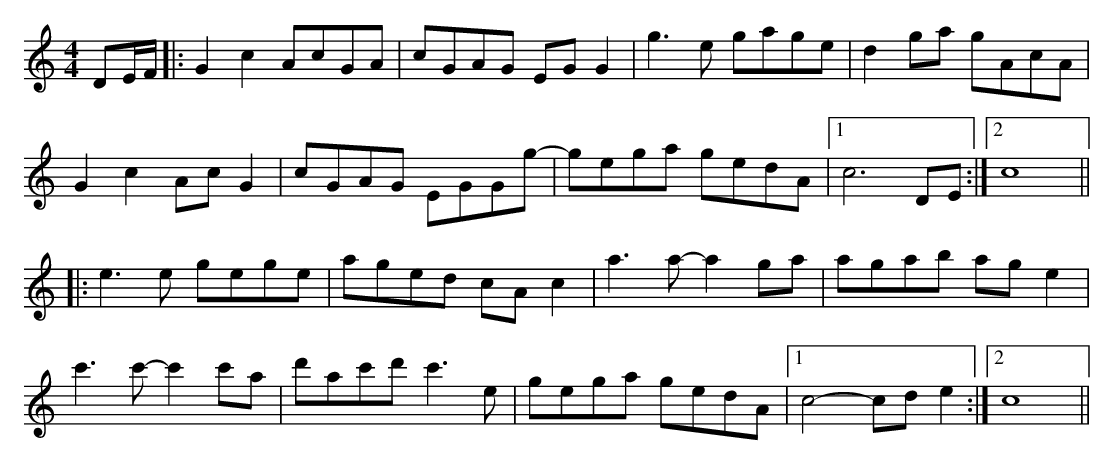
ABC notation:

X:1
M:4/4
K:C
DE/F/|:G2 c2 AcGA|cGAG EG G2|g3 e gage|d2 ga gAcA|
G2 c2 Ac G2|cGAG EGGg-|gega gedA|1 c6 DE:|2 c8||
|:e3 e gege|aged cA c2|a3 a-a2 ga|agab ag e2|
c'3 c'-c'2 c'a|d'ac'd' c'3 e|gega gedA|1 c4-cd e2:|2 c8||
